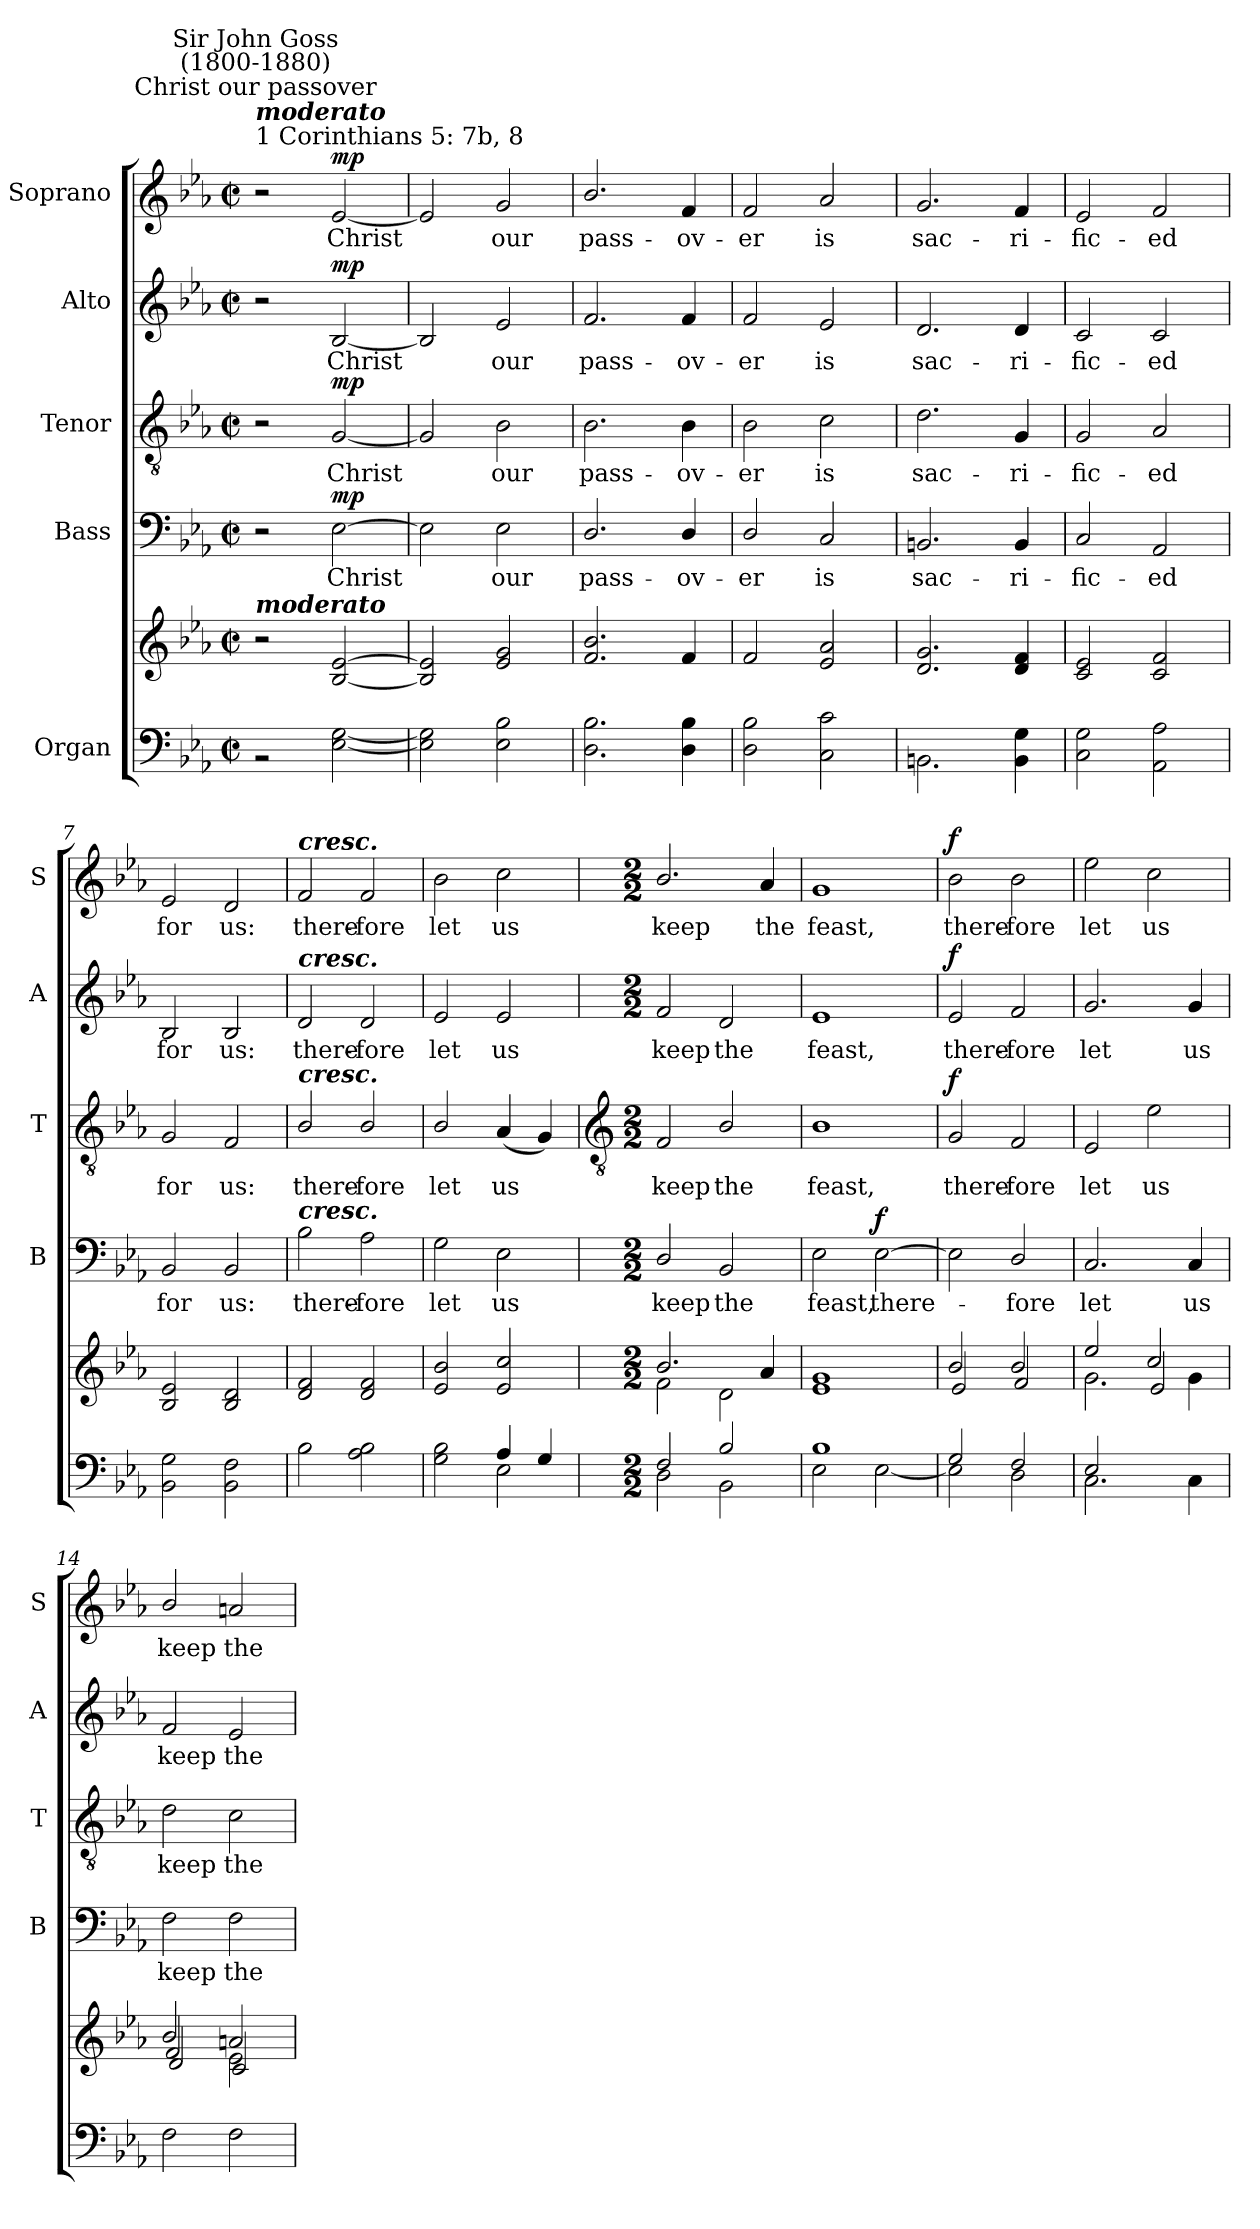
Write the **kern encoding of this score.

**kern	**kern	**kern	**text	**dynam	**kern	**text	**dynam	**kern	**text	**dynam	**kern	**text	**dynam
*part5	*part5	*part4	*part4	*part4	*part3	*part3	*part3	*part2	*part2	*part2	*part1	*part1	*part1
*staff6	*staff5	*staff4	*staff4	*staff4	*staff3	*staff3	*staff3	*staff2	*staff2	*staff2	*staff1	*staff1	*staff1
*I"Organ	*	*I"Bass	*	*	*I"Tenor	*	*	*I"Alto	*	*	*I"Soprano	*	*
*	*	*I'B	*	*	*I'T	*	*	*I'A	*	*	*I'S	*	*
*clefF4	*clefG2	*clefF4	*	*	*clefGv2	*	*	*clefG2	*	*	*clefG2	*	*
*k[b-e-a-]	*k[b-e-a-]	*k[b-e-a-]	*	*	*k[b-e-a-]	*	*	*k[b-e-a-]	*	*	*k[b-e-a-]	*	*
*E-:	*E-:	*E-:	*	*	*E-:	*	*	*E-:	*	*	*E-:	*	*
*M2/2	*M2/2	*M2/2	*	*	*M2/2	*	*	*M2/2	*	*	*M2/2	*	*
*met(c|)	*met(c|)	*met(c|)	*	*	*met(c|)	*	*	*met(c|)	*	*	*met(c|)	*	*
=1	=1	=1	=1	=1	=1	=1	=1	=1	=1	=1	=1	=1	=1
*^	*	*	*	*	*	*	*	*	*	*	*	*	*
!	!	!	!	!	!	!	!	!	!	!	!	!LO:TX:a:t=1 Corinthians 5&colon; 7b, 8	!	!
!	!	!	!	!	!	!	!	!	!	!	!	!LO:TX:a:Bi:t=moderato	!	!
!	!	!	!	!	!	!	!	!	!	!	!	!LO:TX:a:cj:t=Christ our passover	!	!
!	!	!	!	!	!	!	!	!	!	!	!	!LO:TX:a:cj:t=Sir John Goss\n(1800-1880)	!	!
!	!	!LO:TX:a:Bi:t=moderato	!	!	!	!	!	!	!	!	!	!	!	!
1ryy	2r	2r	2r	.	.	2r	.	.	2r	.	.	2r	.	.
!	!	!	!	!LO:LY:b	!LO:DY:b	!	!LO:LY:b	!LO:DY:b	!	!LO:LY:b	!LO:DY:b	!	!LO:LY:b	!LO:DY:b
.	[2E- [2G	[2B- [2e-	[2E-	Christ	mp	[2G	Christ	mp	[2B-	Christ	mp	[2e-	Christ	mp
=2	=2	=2	=2	=2	=2	=2	=2	=2	=2	=2	=2	=2	=2	=2
1ryy	2E-] 2G]	2B-] 2e-]	2E-]	.	.	2G]	.	.	2B-]	.	.	2e-]	.	.
!	!	!	!	!LO:LY:b	!	!	!LO:LY:b	!	!	!LO:LY:b	!	!	!LO:LY:b	!
.	2E- 2B-	2e- 2g	2E-	our	.	2B-	our	.	2e-	our	.	2g	our	.
=3	=3	=3	=3	=3	=3	=3	=3	=3	=3	=3	=3	=3	=3	=3
!	!	!	!	!LO:LY:b	!	!	!LO:LY:b	!	!	!LO:LY:b	!	!	!LO:LY:b	!
1ryy	2.D\ 2.B-\	2.f/ 2.b-/	2.D/	pass-	.	2.B-	pass-	.	2.f	pass-	.	2.b-/	pass-	.
!	!	!	!	!LO:LY:b	!	!	!LO:LY:b	!	!	!LO:LY:b	!	!	!LO:LY:b	!
.	4D\ 4B-\	4f	4D/	-ov-	.	4B-	-ov-	.	4f	-ov-	.	4f	-ov-	.
=4	=4	=4	=4	=4	=4	=4	=4	=4	=4	=4	=4	=4	=4	=4
!	!	!	!	!LO:LY:b	!	!	!LO:LY:b	!	!	!LO:LY:b	!	!	!LO:LY:b	!
1ryy	2D\ 2B-\	2f	2D/	-er	.	2B-	-er	.	2f	-er	.	2f	-er	.
!	!	!	!	!LO:LY:b	!	!	!LO:LY:b	!	!	!LO:LY:b	!	!	!LO:LY:b	!
.	2C\ 2c\	2e- 2a-	2C	is	.	2c	is	.	2e-	is	.	2a-	is	.
=5	=5	=5	=5	=5	=5	=5	=5	=5	=5	=5	=5	=5	=5	=5
!	!	!	!	!LO:LY:b	!	!	!LO:LY:b	!	!	!LO:LY:b	!	!	!LO:LY:b	!
1ryy	2.BBn	2.d 2.g	2.BBn	sac-	.	2.d\	sac-	.	2.d	sac-	.	2.g	sac-	.
!	!	!	!	!LO:LY:b	!	!	!LO:LY:b	!	!	!LO:LY:b	!	!	!LO:LY:b	!
.	4BB\ 4G\	4d 4f	4BB	-ri-	.	4G	-ri-	.	4d	-ri-	.	4f	-ri-	.
=6	=6	=6	=6	=6	=6	=6	=6	=6	=6	=6	=6	=6	=6	=6
!	!	!	!	!LO:LY:b	!	!	!LO:LY:b	!	!	!LO:LY:b	!	!	!LO:LY:b	!
1ryy	2C\ 2G\	2c 2e-	2C	-fic-	.	2G	-fic-	.	2c	-fic-	.	2e-	-fic-	.
!	!	!	!	!LO:LY:b	!	!	!LO:LY:b	!	!	!LO:LY:b	!	!	!LO:LY:b	!
.	2AA-\ 2A-\	2c 2f	2AA-	-ed	.	2A-	-ed	.	2c	-ed	.	2f	-ed	.
=7	=7	=7	=7	=7	=7	=7	=7	=7	=7	=7	=7	=7	=7	=7
!	!	!	!	!LO:LY:b	!	!	!LO:LY:b	!	!	!LO:LY:b	!	!	!LO:LY:b	!
1ryy	2BB-\ 2G\	2B- 2e-	2BB-	for	.	2G	for	.	2B-	for	.	2e-	for	.
!	!	!	!	!LO:LY:b	!	!	!LO:LY:b	!	!	!LO:LY:b	!	!	!LO:LY:b	!
.	2BB-\ 2F\	2B- 2d	2BB-	us:	.	2F	us:	.	2B-	us:	.	2d	us:	.
=8	=8	=8	=8	=8	=8	=8	=8	=8	=8	=8	=8	=8	=8	=8
!	!	!	!	!	!	!	!	!	!	!	!	!LO:TX:a:Bi:t=cresc.	!	!
!	!	!	!	!	!	!	!	!	!LO:TX:a:Bi:t=cresc.	!	!	!	!	!
!	!	!	!	!	!	!LO:TX:a:Bi:t=cresc.	!	!	!	!	!	!	!	!
!	!	!	!LO:TX:a:Bi:t=cresc.	!	!	!	!	!	!	!	!	!	!	!
!	!	!	!	!LO:LY:b	!	!	!LO:LY:b	!	!	!LO:LY:b	!	!	!LO:LY:b	!
1ryy	2B-	2d 2f	2B-	there-	.	2B-/	there-	.	2d	there-	.	2f	there-	.
!	!	!	!	!LO:LY:b	!	!	!LO:LY:b	!	!	!LO:LY:b	!	!	!LO:LY:b	!
.	2A- 2B-	2d 2f	2A-	-fore	.	2B-/	-fore	.	2d	-fore	.	2f	-fore	.
=9	=9	=9	=9	=9	=9	=9	=9	=9	=9	=9	=9	=9	=9	=9
!	!	!	!	!LO:LY:b	!	!	!LO:LY:b	!	!	!LO:LY:b	!	!	!LO:LY:b	!
2ryy	2G 2B-	2e-/ 2b-/	2G	let	.	2B-/	let	.	2e-	let	.	2b-	let	.
!	!	!	!	!LO:LY:b	!	!	!LO:LY:b	!	!	!LO:LY:b	!	!	!LO:LY:b	!
4A-/	2E-	2e-/ 2cc/	2E-	us	.	(<4A-	us	.	2e-	us	.	2cc	us	.
4G/	.	.	.	.	.	4G)	.	.	.	.	.	.	.	.
!!LO:LB:g=z
=10	=10	=10	=10	=10	=10	=10	=10	=10	=10	=10	=10	=10	=10	=10
*	*	*	*	*	*	*clefGv2	*	*	*	*	*	*	*	*
*M2/2	*	*M2/2	*M2/2	*	*	*M2/2	*	*	*M2/2	*	*	*M2/2	*	*
*	*	*^	*	*	*	*	*	*	*	*	*	*	*	*
!	!	!	!	!	!LO:LY:b	!	!	!LO:LY:b	!	!	!LO:LY:b	!	!	!LO:LY:b	!
2F	2D	2.b-/	2f\	2D/	keep	.	2F	keep	.	2f	keep	.	2.b-/	keep	.
!	!	!	!	!	!LO:LY:b	!	!	!LO:LY:b	!	!	!LO:LY:b	!	!	!	!
2B-	2BB-\	.	2d\	2BB-	the	.	2B-/	the	.	2d	the	.	.	.	.
!	!	!	!	!	!	!	!	!	!	!	!	!	!	!LO:LY:b	!
.	.	4a-	.	.	.	.	.	.	.	.	.	.	4a-	the	.
=11	=11	=11	=11	=11	=11	=11	=11	=11	=11	=11	=11	=11	=11	=11	=11
!	!	!	!	!	!LO:LY:b	!	!	!LO:LY:b	!	!	!LO:LY:b	!	!	!LO:LY:b	!
1B-	2E-	1g	1e-	2E-	feast,	.	1B-	feast,	.	1e-	feast,	.	1g	feast,	.
!	!	!	!	!	!LO:LY:b	!LO:DY:b	!	!	!	!	!	!	!	!	!
.	[2E-	.	.	[2E-	there-	f	.	.	.	.	.	.	.	.	.
=12	=12	=12	=12	=12	=12	=12	=12	=12	=12	=12	=12	=12	=12	=12	=12
!	!	!	!	!	!	!	!	!LO:LY:b	!LO:DY:b	!	!LO:LY:b	!LO:DY:b	!	!LO:LY:b	!LO:DY:b
2G	2E-]	2b-/	2e-/	2E-]	.	.	2G	there-	f	2e-	there-	f	2b-	there-	f
!	!	!	!	!	!LO:LY:b	!	!	!LO:LY:b	!	!	!LO:LY:b	!	!	!LO:LY:b	!
2F	2D	2b-/	2f/	2D/	fore	.	2F	-fore	.	2f	-fore	.	2b-	-fore	.
=13	=13	=13	=13	=13	=13	=13	=13	=13	=13	=13	=13	=13	=13	=13	=13
*	*	*	*^	*	*	*	*	*	*	*	*	*	*	*	*
!	!	!	!	!	!	!LO:LY:b	!	!	!LO:LY:b	!	!	!LO:LY:b	!	!	!LO:LY:b	!
2E-/	2.C\	2ee-/	2.g\	2ryy	2.C	let	.	2E-	let	.	2.g	let	.	2ee-	let	.
!	!	!	!	!	!	!	!	!	!LO:LY:b	!	!	!	!	!	!LO:LY:b	!
2ryy	.	2cc/	.	2e-/	.	.	.	2e-	us	.	.	.	.	2cc	us	.
!	!	!	!	!	!	!LO:LY:b	!	!	!	!	!	!LO:LY:b	!	!	!	!
.	4C\	.	4g\	.	4C	us	.	.	.	.	4g	us	.	.	.	.
=14	=14	=14	=14	=14	=14	=14	=14	=14	=14	=14	=14	=14	=14	=14	=14	=14
!	!	!	!	!	!	!LO:LY:b	!	!	!LO:LY:b	!	!	!LO:LY:b	!	!	!LO:LY:b	!
*v	*v	*	*	*	*	*	*	*	*	*	*	*	*	*	*	*
2F	2b-/	2f/	2d/	2F	keep	.	2d	keep	.	2f	keep	.	2b-/	keep	.
!	!	!	!	!	!LO:LY:b	!	!	!LO:LY:b	!	!	!LO:LY:b	!	!	!LO:LY:b	!
2F	2an	2e-	2c/	2F	the	.	2c	the	.	2e-	the	.	2an/	the	.
*	*v	*v	*v	*	*	*	*	*	*	*	*	*	*	*	*
=	=	=	=	=	=	=	=	=	=	=	=	=	=
*-	*-	*-	*-	*-	*-	*-	*-	*-	*-	*-	*-	*-	*-
